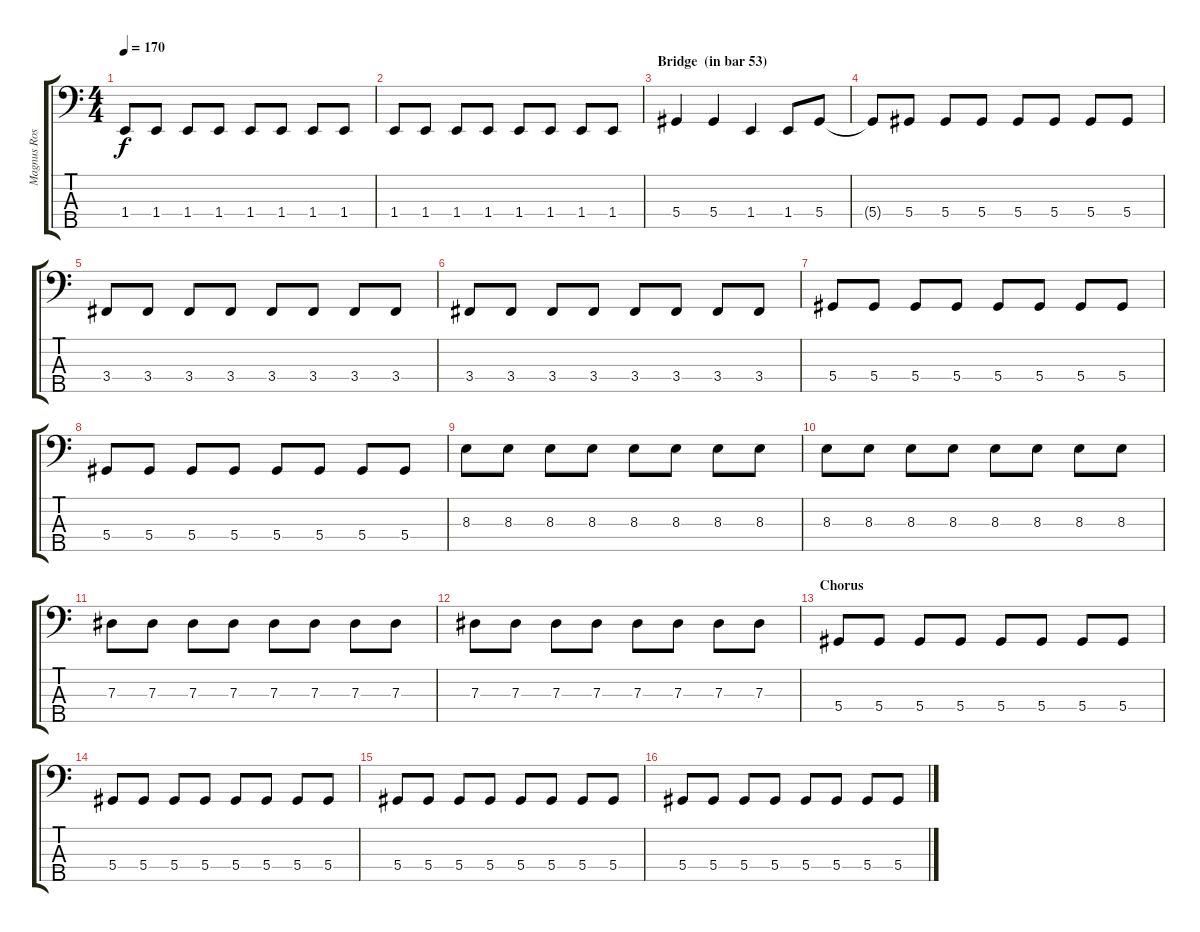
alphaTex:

\track ("Magnus Rosén" "Magnus Ros") {instrument electricbassfinger}
\staff {score tabs}
\tuning (Gb2 Db2 Ab1 Eb1 Bb0) {hide}
\ts (4 4)
\tempo 170
\clef f4
\ks c
1.4.8{dy f} 1.4.8 1.4.8 1.4.8 1.4.8 1.4.8 1.4.8 1.4.8 |
1.4.8 1.4.8 1.4.8 1.4.8 1.4.8 1.4.8 1.4.8 1.4.8 |
\section ("" "Bridge  (in bar 53)")
5.4.4 5.4.4 1.4.4 1.4.8 5.4.8 |
5.4{t}.8 5.4.8 5.4.8 5.4.8 5.4.8 5.4.8 5.4.8 5.4.8 |
3.4.8 3.4.8 3.4.8 3.4.8 3.4.8 3.4.8 3.4.8 3.4.8 |
3.4.8 3.4.8 3.4.8 3.4.8 3.4.8 3.4.8 3.4.8 3.4.8 |
5.4.8 5.4.8 5.4.8 5.4.8 5.4.8 5.4.8 5.4.8 5.4.8 |
5.4.8 5.4.8 5.4.8 5.4.8 5.4.8 5.4.8 5.4.8 5.4.8 |
8.3.8 8.3.8 8.3.8 8.3.8 8.3.8 8.3.8 8.3.8 8.3.8 |
8.3.8 8.3.8 8.3.8 8.3.8 8.3.8 8.3.8 8.3.8 8.3.8 |
7.3.8 7.3.8 7.3.8 7.3.8 7.3.8 7.3.8 7.3.8 7.3.8 |
7.3.8 7.3.8 7.3.8 7.3.8 7.3.8 7.3.8 7.3.8 7.3.8 |
\section ("" "Chorus")
5.4.8 5.4.8 5.4.8 5.4.8 5.4.8 5.4.8 5.4.8 5.4.8 |
5.4.8 5.4.8 5.4.8 5.4.8 5.4.8 5.4.8 5.4.8 5.4.8 |
5.4.8 5.4.8 5.4.8 5.4.8 5.4.8 5.4.8 5.4.8 5.4.8 |
5.4.8 5.4.8 5.4.8 5.4.8 5.4.8 5.4.8 5.4.8 5.4.8
